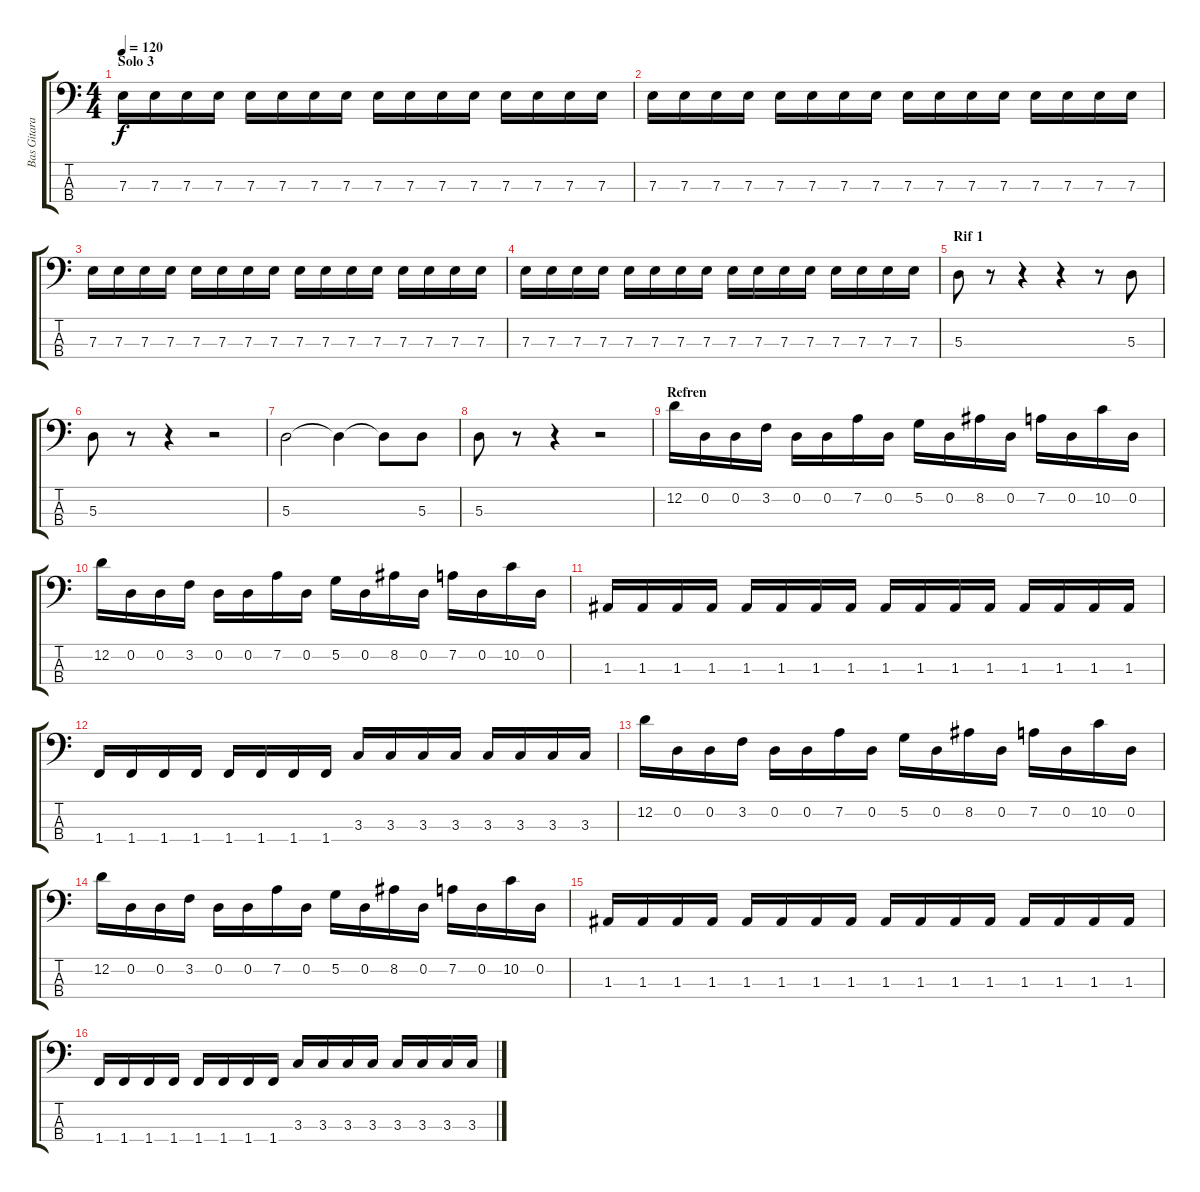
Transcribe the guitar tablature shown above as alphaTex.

\track ("Bas Gitara" "Bas Gitara") {instrument electricbassfinger}
\staff {score tabs}
\tuning (G2 D2 A1 E1) {hide}
\ts (4 4)
\section ("" "Solo 3")
\tempo 120
\clef f4
\ks c
7.3.16{dy f} 7.3.16 7.3.16 7.3.16 7.3.16 7.3.16 7.3.16 7.3.16 7.3.16 7.3.16 7.3.16 7.3.16 7.3.16 7.3.16 7.3.16 7.3.16 |
7.3.16 7.3.16 7.3.16 7.3.16 7.3.16 7.3.16 7.3.16 7.3.16 7.3.16 7.3.16 7.3.16 7.3.16 7.3.16 7.3.16 7.3.16 7.3.16 |
7.3.16 7.3.16 7.3.16 7.3.16 7.3.16 7.3.16 7.3.16 7.3.16 7.3.16 7.3.16 7.3.16 7.3.16 7.3.16 7.3.16 7.3.16 7.3.16 |
7.3.16 7.3.16 7.3.16 7.3.16 7.3.16 7.3.16 7.3.16 7.3.16 7.3.16 7.3.16 7.3.16 7.3.16 7.3.16 7.3.16 7.3.16 7.3.16 |
\section ("" "Rif 1")
5.3.8 r.8 r.4 r.4 r.8 5.3.8 |
5.3.8 r.8 r.4 r.2 |
5.3.2 5.3{t}.4 5.3{t}.8 5.3.8 |
5.3.8 r.8 r.4 r.2 |
\section ("" "Refren")
12.2.16 0.2.16 0.2.16 3.2.16 0.2.16 0.2.16 7.2.16 0.2.16 5.2.16 0.2.16 8.2.16 0.2.16 7.2.16 0.2.16 10.2.16 0.2.16 |
12.2.16 0.2.16 0.2.16 3.2.16 0.2.16 0.2.16 7.2.16 0.2.16 5.2.16 0.2.16 8.2.16 0.2.16 7.2.16 0.2.16 10.2.16 0.2.16 |
1.3.16 1.3.16 1.3.16 1.3.16 1.3.16 1.3.16 1.3.16 1.3.16 1.3.16 1.3.16 1.3.16 1.3.16 1.3.16 1.3.16 1.3.16 1.3.16 |
1.4.16 1.4.16 1.4.16 1.4.16 1.4.16 1.4.16 1.4.16 1.4.16 3.3.16 3.3.16 3.3.16 3.3.16 3.3.16 3.3.16 3.3.16 3.3.16 |
12.2.16 0.2.16 0.2.16 3.2.16 0.2.16 0.2.16 7.2.16 0.2.16 5.2.16 0.2.16 8.2.16 0.2.16 7.2.16 0.2.16 10.2.16 0.2.16 |
12.2.16 0.2.16 0.2.16 3.2.16 0.2.16 0.2.16 7.2.16 0.2.16 5.2.16 0.2.16 8.2.16 0.2.16 7.2.16 0.2.16 10.2.16 0.2.16 |
1.3.16 1.3.16 1.3.16 1.3.16 1.3.16 1.3.16 1.3.16 1.3.16 1.3.16 1.3.16 1.3.16 1.3.16 1.3.16 1.3.16 1.3.16 1.3.16 |
1.4.16 1.4.16 1.4.16 1.4.16 1.4.16 1.4.16 1.4.16 1.4.16 3.3.16 3.3.16 3.3.16 3.3.16 3.3.16 3.3.16 3.3.16 3.3.16
